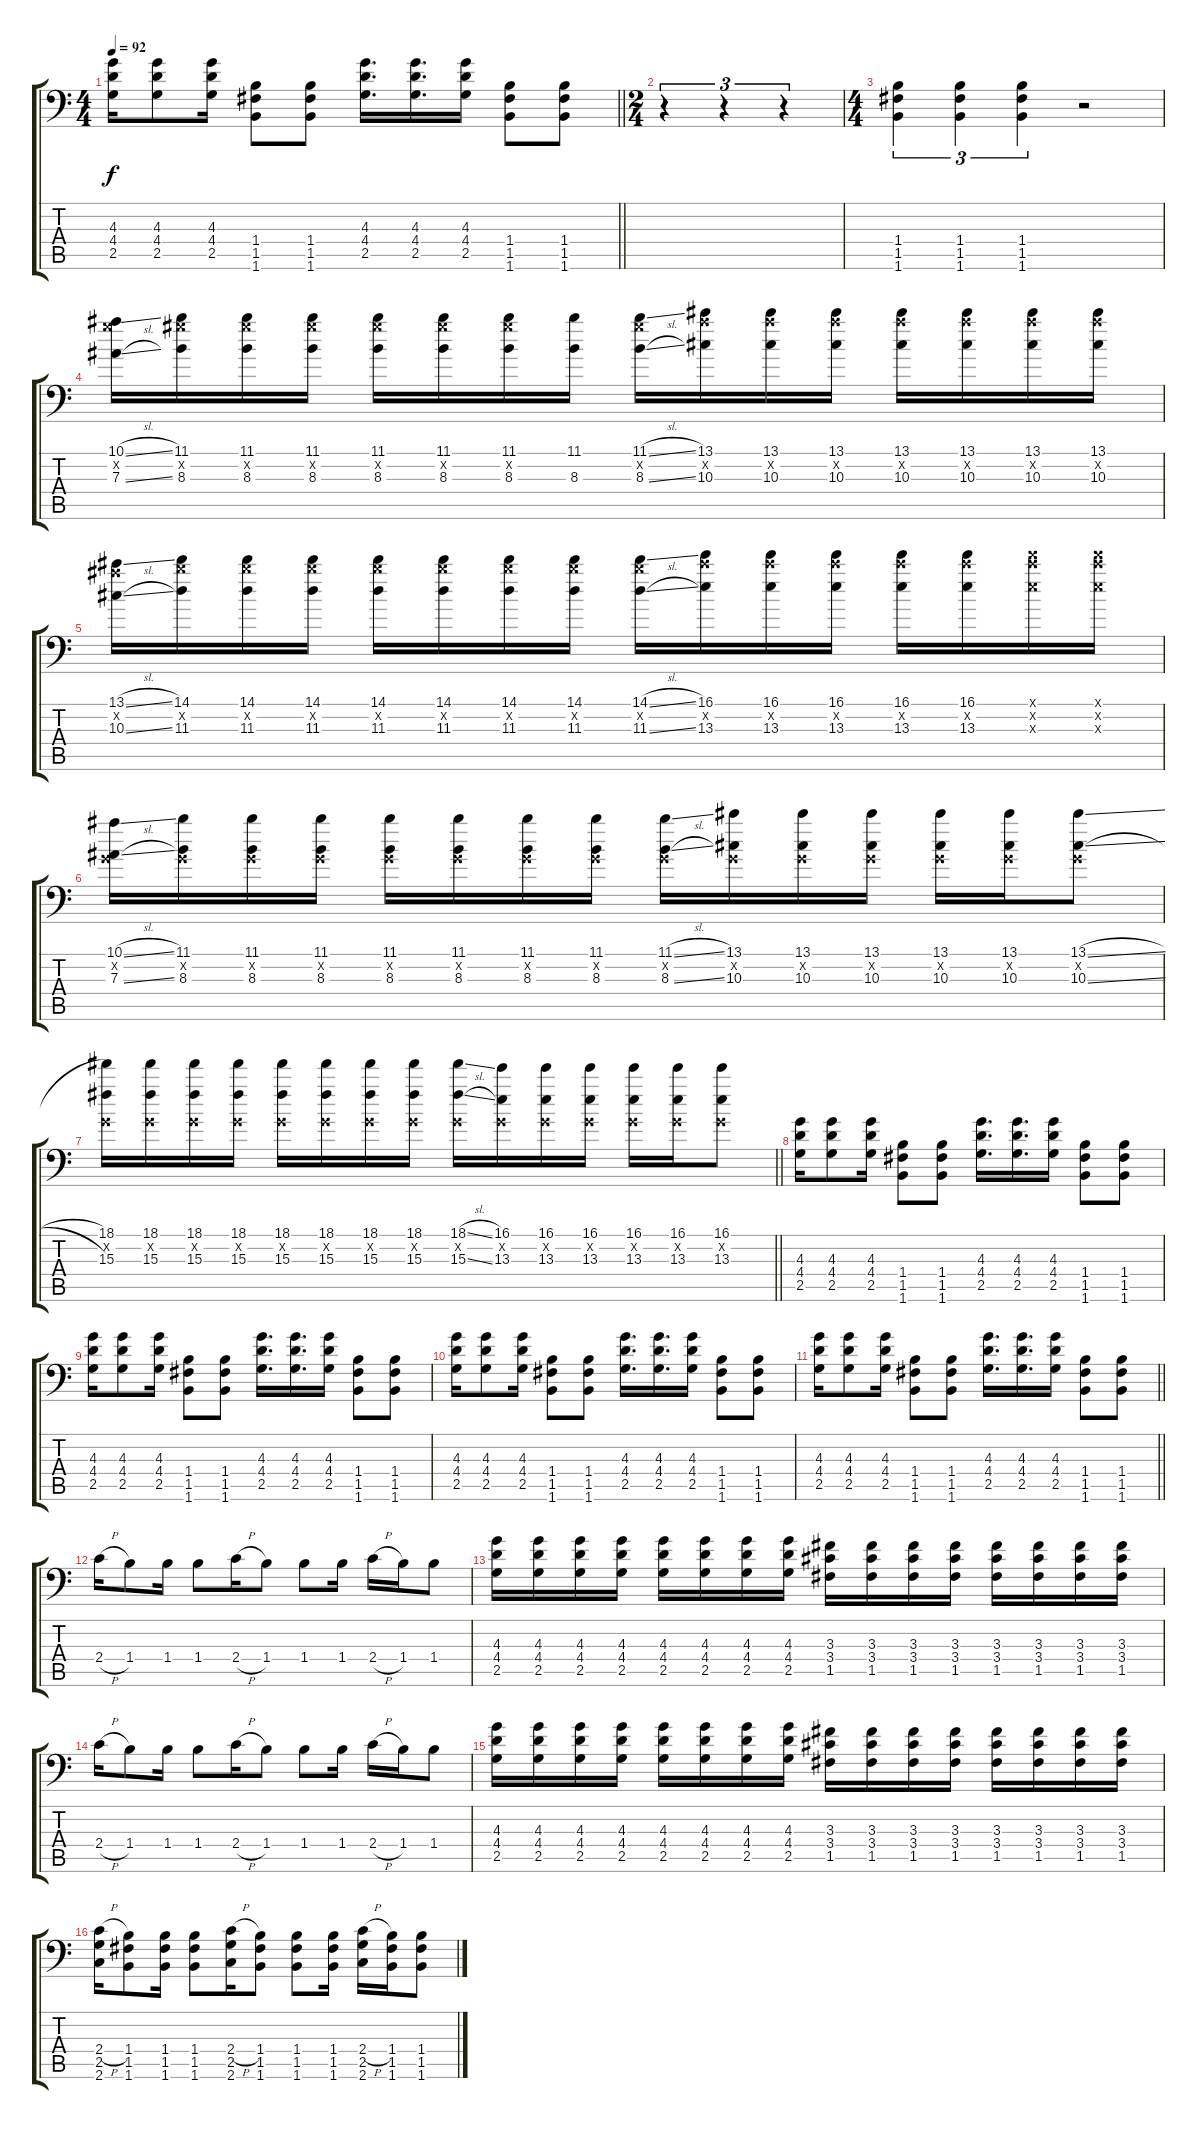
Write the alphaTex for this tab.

\track "" {instrument overdrivenguitar}
\staff {score tabs}
\tuning (C4 G3 Eb3 Bb2 F2 Bb1) {hide}
\ts (4 4)
\tempo 92
\clef f4
\barLineRight lightlight
\ks c
(4.3 4.4 2.5).16{dy f} (4.3 4.4 2.5).8 (4.3 4.4 2.5).16 (1.4 1.5 1.6).8 (1.4 1.5 1.6).8 (4.3 4.4 2.5).16{d} (4.3 4.4 2.5).16{d} (4.3 4.4 2.5).16 (1.4 1.5 1.6).8 (1.4 1.5 1.6).8 |
\ts (2 4)
r.4{tu (3 2)} r.4{tu (3 2)} r.4{tu (3 2)} |
\ts (4 4)
(1.4 1.5 1.6).4{tu (3 2)} (1.4 1.5 1.6).4{tu (3 2)} (1.4 1.5 1.6).4{tu (3 2)} r.2 |
(10.1{sl} 12.2{x} 7.3{sl}).16 (11.1 13.2{x} 8.3).16 (11.1 13.2{x} 8.3).16 (11.1 13.2{x} 8.3).16 (11.1 13.2{x} 8.3).16 (11.1 13.2{x} 8.3).16 (11.1 13.2{x} 8.3).16 (11.1 8.3).16 (11.1{sl} 13.2{x} 8.3{sl}).16 (13.1 15.2{x} 10.3).16 (13.1 15.2{x} 10.3).16 (13.1 15.2{x} 10.3).16 (13.1 15.2{x} 10.3).16 (13.1 15.2{x} 10.3).16 (13.1 15.2{x} 10.3).16 (13.1 15.2{x} 10.3).16 |
(13.1{sl} 15.2{x} 10.3{sl}).16 (14.1 16.2{x} 11.3).16 (14.1 16.2{x} 11.3).16 (14.1 16.2{x} 11.3).16 (14.1 16.2{x} 11.3).16 (14.1 16.2{x} 11.3).16 (14.1 16.2{x} 11.3).16 (14.1 16.2{x} 11.3).16 (14.1{sl} 16.2{x} 11.3{sl}).16 (16.1 18.2{x} 13.3).16 (16.1 18.2{x} 13.3).16 (16.1 18.2{x} 13.3).16 (16.1 18.2{x} 13.3).16 (16.1 18.2{x} 13.3).16 (16.1{x} 18.2{x} 13.3{x}).16 (16.1{x} 18.2{x} 13.3{x}).16 |
(10.1{sl} 0.2{x} 7.3{sl}).16 (11.1 0.2{x} 8.3).16 (11.1 0.2{x} 8.3).16 (11.1 0.2{x} 8.3).16 (11.1 0.2{x} 8.3).16 (11.1 0.2{x} 8.3).16 (11.1 0.2{x} 8.3).16 (11.1 0.2{x} 8.3).16 (11.1{sl} 0.2{x} 8.3{sl}).16 (13.1 0.2{x} 10.3).16 (13.1 0.2{x} 10.3).16 (13.1 0.2{x} 10.3).16 (13.1 0.2{x} 10.3).16 (13.1 0.2{x} 10.3).16 (13.1{sl} 0.2{x} 10.3{sl}).8 |
\barLineRight lightlight
(18.1 0.2{x} 15.3).16 (18.1 0.2{x} 15.3).16 (18.1 0.2{x} 15.3).16 (18.1 0.2{x} 15.3).16 (18.1 0.2{x} 15.3).16 (18.1 0.2{x} 15.3).16 (18.1 0.2{x} 15.3).16 (18.1 0.2{x} 15.3).16 (18.1{sl} 0.2{x} 15.3{sl}).16 (16.1 0.2{x} 13.3).16 (16.1 0.2{x} 13.3).16 (16.1 0.2{x} 13.3).16 (16.1 0.2{x} 13.3).16 (16.1 0.2{x} 13.3).16 (16.1 0.2{x} 13.3).8 |
(4.3 4.4 2.5).16 (4.3 4.4 2.5).8 (4.3 4.4 2.5).16 (1.4 1.5 1.6).8 (1.4 1.5 1.6).8 (4.3 4.4 2.5).16{d} (4.3 4.4 2.5).16{d} (4.3 4.4 2.5).16 (1.4 1.5 1.6).8 (1.4 1.5 1.6).8 |
(4.3 4.4 2.5).16 (4.3 4.4 2.5).8 (4.3 4.4 2.5).16 (1.4 1.5 1.6).8 (1.4 1.5 1.6).8 (4.3 4.4 2.5).16{d} (4.3 4.4 2.5).16{d} (4.3 4.4 2.5).16 (1.4 1.5 1.6).8 (1.4 1.5 1.6).8 |
(4.3 4.4 2.5).16 (4.3 4.4 2.5).8 (4.3 4.4 2.5).16 (1.4 1.5 1.6).8 (1.4 1.5 1.6).8 (4.3 4.4 2.5).16{d} (4.3 4.4 2.5).16{d} (4.3 4.4 2.5).16 (1.4 1.5 1.6).8 (1.4 1.5 1.6).8 |
\barLineRight lightlight
(4.3 4.4 2.5).16 (4.3 4.4 2.5).8 (4.3 4.4 2.5).16 (1.4 1.5 1.6).8 (1.4 1.5 1.6).8 (4.3 4.4 2.5).16{d} (4.3 4.4 2.5).16{d} (4.3 4.4 2.5).16 (1.4 1.5 1.6).8 (1.4 1.5 1.6).8 |
2.4{h}.16 1.4.8 1.4.16 1.4.8 2.4{h}.16 1.4.8 1.4.8 1.4.16 2.4{h}.16 1.4.16 1.4.8 |
(4.3 4.4 2.5).16 (4.3 4.4 2.5).16 (4.3 4.4 2.5).16 (4.3 4.4 2.5).16 (4.3 4.4 2.5).16 (4.3 4.4 2.5).16 (4.3 4.4 2.5).16 (4.3 4.4 2.5).16 (3.3 3.4 1.5).16 (3.3 3.4 1.5).16 (3.3 3.4 1.5).16 (3.3 3.4 1.5).16 (3.3 3.4 1.5).16 (3.3 3.4 1.5).16 (3.3 3.4 1.5).16 (3.3 3.4 1.5).16 |
2.4{h}.16 1.4.8 1.4.16 1.4.8 2.4{h}.16 1.4.8 1.4.8 1.4.16 2.4{h}.16 1.4.16 1.4.8 |
(4.3 4.4 2.5).16 (4.3 4.4 2.5).16 (4.3 4.4 2.5).16 (4.3 4.4 2.5).16 (4.3 4.4 2.5).16 (4.3 4.4 2.5).16 (4.3 4.4 2.5).16 (4.3 4.4 2.5).16 (3.3 3.4 1.5).16 (3.3 3.4 1.5).16 (3.3 3.4 1.5).16 (3.3 3.4 1.5).16 (3.3 3.4 1.5).16 (3.3 3.4 1.5).16 (3.3 3.4 1.5).16 (3.3 3.4 1.5).16 |
(2.4{h} 2.5 2.6).16 (1.4 1.5 1.6).8 (1.4 1.5 1.6).16 (1.4 1.5 1.6).8 (2.4{h} 2.5 2.6).16 (1.4 1.5 1.6).8 (1.4 1.5 1.6).8 (1.4 1.5 1.6).16 (2.4{h} 2.5 2.6).16 (1.4 1.5 1.6).16 (1.4 1.5 1.6).8
